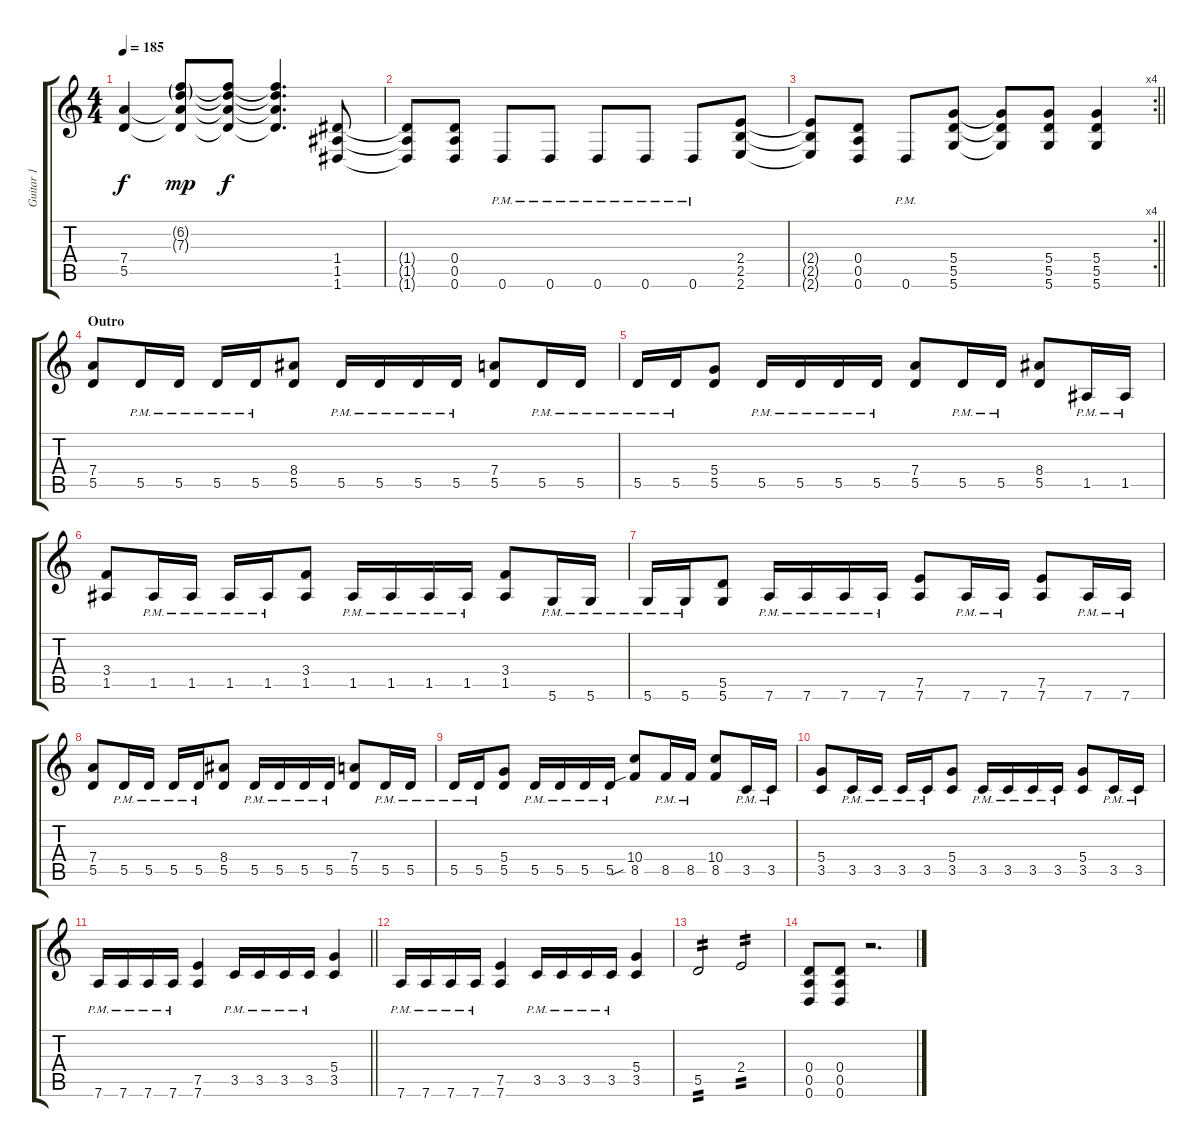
\track ("Guitar 1" "Guitar 1") {instrument overdrivenguitar}
\staff {score tabs}
\tuning (E4 B3 G3 D3 A2 D2) {hide}
\ts (4 4)
\tempo 185
\clef g2
\ks c
(7.4{t} 5.5{t}).4{dy f} (6.2{g} 7.3{g} 7.4{t} 5.5{t}).8{dy mp} (6.2{t} 7.3{t} 7.4{t} 5.5{t}).8{dy f} (6.2{t} 7.3{t} 7.4{t} 5.5{t}).4{d} (1.4 1.5 1.6).8 |
(1.4{t} 1.5{t} 1.6{t}).8 (0.4 0.5 0.6).8 0.6{pm}.8 0.6{pm}.8 0.6{pm}.8 0.6{pm}.8 0.6{pm}.8 (2.4 2.5 2.6).8 |
\rc 4
\barLineRight lightlight
(2.4{t} 2.5{t} 2.6{t}).8 (0.4 0.5 0.6).8 0.6{pm}.8 (5.4 5.5 5.6).8 (5.4{t} 5.5{t} 5.6{t}).8 (5.4 5.5 5.6).8 (5.4 5.5 5.6).4 |
\section ("" "Outro")
(7.4 5.5).8 5.5{pm}.16 5.5{pm}.16 5.5{pm}.16 5.5{pm}.16 (8.4 5.5).8 5.5{pm}.16 5.5{pm}.16 5.5{pm}.16 5.5{pm}.16 (7.4 5.5).8 5.5{pm}.16 5.5{pm}.16 |
5.5{pm}.16 5.5{pm}.16 (5.4 5.5).8 5.5{pm}.16 5.5{pm}.16 5.5{pm}.16 5.5{pm}.16 (7.4 5.5).8 5.5{pm}.16 5.5{pm}.16 (8.4 5.5).8 1.5{pm}.16 1.5{pm}.16 |
(3.4 1.5).8 1.5{pm}.16 1.5{pm}.16 1.5{pm}.16 1.5{pm}.16 (3.4 1.5).8 1.5{pm}.16 1.5{pm}.16 1.5{pm}.16 1.5{pm}.16 (3.4 1.5).8 5.6{pm}.16 5.6{pm}.16 |
5.6{pm}.16 5.6{pm}.16 (5.5 5.6).8 7.6{pm}.16 7.6{pm}.16 7.6{pm}.16 7.6{pm}.16 (7.5 7.6).8 7.6{pm}.16 7.6{pm}.16 (7.5 7.6).8 7.6{pm}.16 7.6{pm}.16 |
(7.4 5.5).8 5.5{pm}.16 5.5{pm}.16 5.5{pm}.16 5.5{pm}.16 (8.4 5.5).8 5.5{pm}.16 5.5{pm}.16 5.5{pm}.16 5.5{pm}.16 (7.4 5.5).8 5.5{pm}.16 5.5{pm}.16 |
5.5{pm}.16 5.5{pm}.16 (5.4 5.5).8 5.5{pm}.16 5.5{pm}.16 5.5{pm}.16 5.5{pm}.16 (10.4 8.5{sib}).8 8.5{pm}.16 8.5{pm}.16 (10.4 8.5).8 3.5{pm}.16 3.5{pm}.16 |
(5.4 3.5).8 3.5{pm}.16 3.5{pm}.16 3.5{pm}.16 3.5{pm}.16 (5.4 3.5).8 3.5{pm}.16 3.5{pm}.16 3.5{pm}.16 3.5{pm}.16 (5.4 3.5).8 3.5{pm}.16 3.5{pm}.16 |
\barLineRight lightlight
7.6{pm}.16 7.6{pm}.16 7.6{pm}.16 7.6{pm}.16 (7.5 7.6).4 3.5{pm}.16 3.5{pm}.16 3.5{pm}.16 3.5{pm}.16 (5.4 3.5).4 |
7.6{pm}.16 7.6{pm}.16 7.6{pm}.16 7.6{pm}.16 (7.5 7.6).4 3.5{pm}.16 3.5{pm}.16 3.5{pm}.16 3.5{pm}.16 (5.4 3.5).4 |
5.5.2{tp 2} 2.4.2{tp 2} |
(0.4 0.5 0.6).8 (0.4 0.5 0.6).8 r.2{d}
